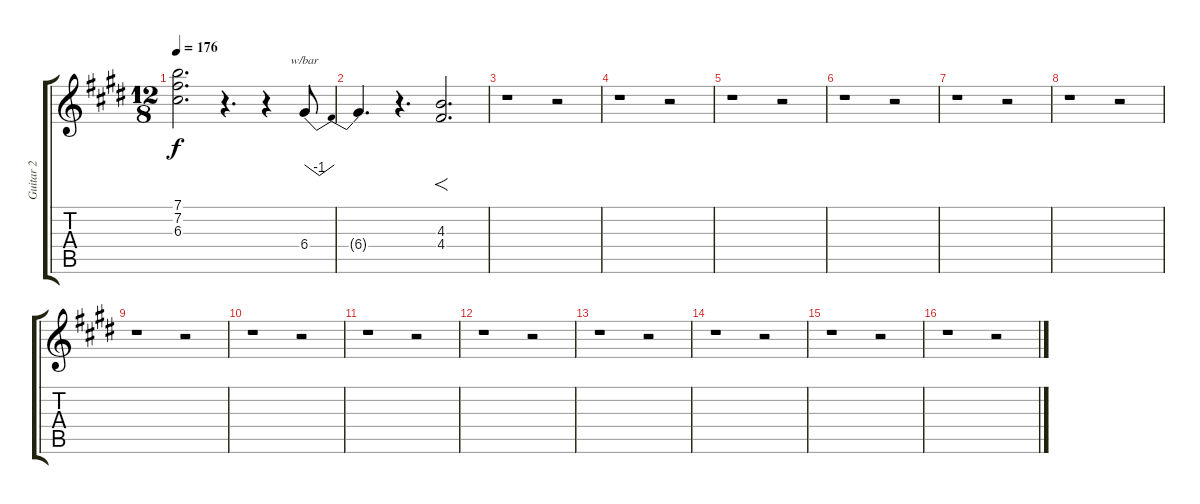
\track ("Guitar 2" "Guitar 2") {mute instrument overdrivenguitar}
\staff {score tabs}
\tuning (E4 B3 G3 D3 A2 E2) {hide}
\ts (12 8)
\tempo 176
\clef g2
\ks e
(7.1{t} 7.2{t} 6.3{t}).2{d dy f} r.4{d} r.4 6.4.8{tbe (dip default 0 0 30 -4 60 0)} |
6.4{t}.4{d} r.4{d} (4.3 4.4).2{f d} |
r.1 r.2 |
r.1 r.2 |
r.1 r.2 |
r.1 r.2 |
r.1 r.2 |
r.1 r.2 |
r.1 r.2 |
r.1 r.2 |
r.1 r.2 |
r.1 r.2 |
r.1 r.2 |
r.1 r.2 |
r.1 r.2 |
r.1 r.2
